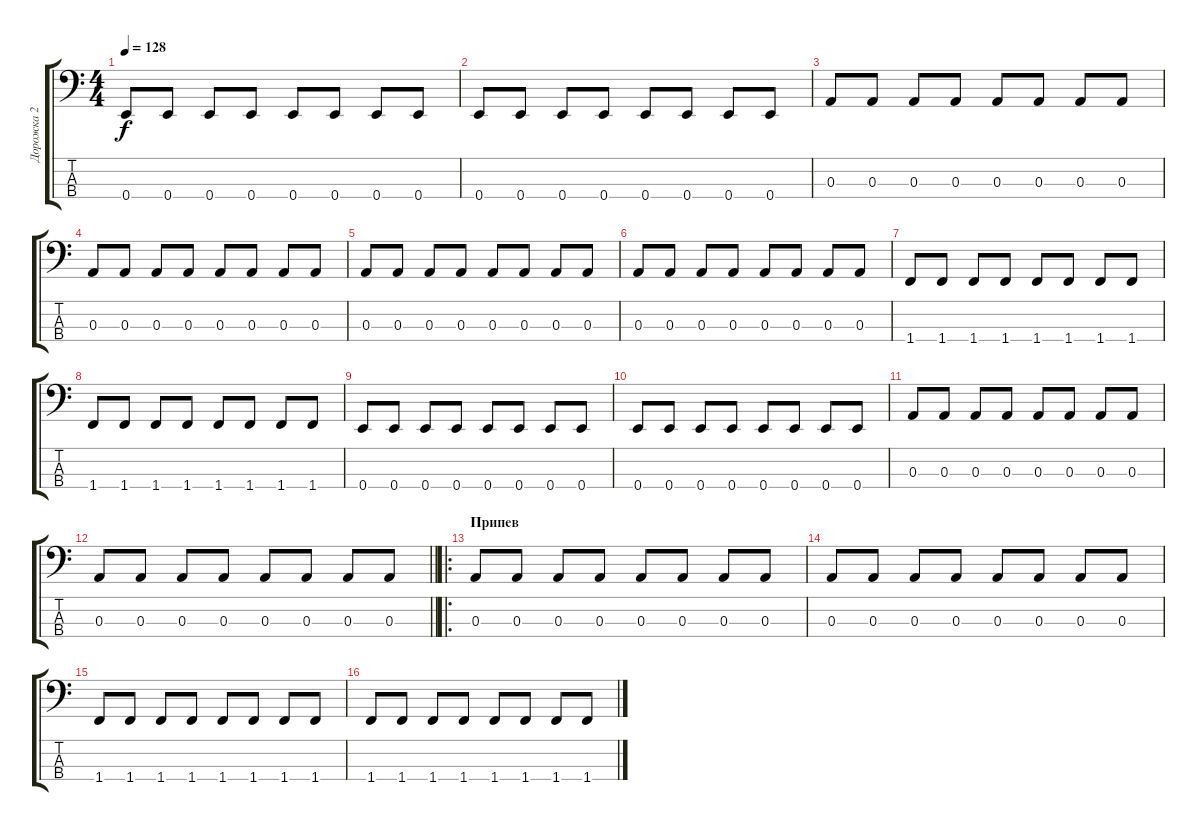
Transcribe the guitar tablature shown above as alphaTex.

\track ("Дорожка 2" "Дорожка 2") {instrument electricbasspick}
\staff {score tabs}
\tuning (G2 D2 A1 E1) {hide}
\ts (4 4)
\tempo 128
\clef f4
\ks c
0.4.8{dy f} 0.4.8 0.4.8 0.4.8 0.4.8 0.4.8 0.4.8 0.4.8 |
0.4.8 0.4.8 0.4.8 0.4.8 0.4.8 0.4.8 0.4.8 0.4.8 |
0.3.8 0.3.8 0.3.8 0.3.8 0.3.8 0.3.8 0.3.8 0.3.8 |
0.3.8 0.3.8 0.3.8 0.3.8 0.3.8 0.3.8 0.3.8 0.3.8 |
0.3.8 0.3.8 0.3.8 0.3.8 0.3.8 0.3.8 0.3.8 0.3.8 |
0.3.8 0.3.8 0.3.8 0.3.8 0.3.8 0.3.8 0.3.8 0.3.8 |
1.4.8 1.4.8 1.4.8 1.4.8 1.4.8 1.4.8 1.4.8 1.4.8 |
1.4.8 1.4.8 1.4.8 1.4.8 1.4.8 1.4.8 1.4.8 1.4.8 |
0.4.8 0.4.8 0.4.8 0.4.8 0.4.8 0.4.8 0.4.8 0.4.8 |
0.4.8 0.4.8 0.4.8 0.4.8 0.4.8 0.4.8 0.4.8 0.4.8 |
0.3.8 0.3.8 0.3.8 0.3.8 0.3.8 0.3.8 0.3.8 0.3.8 |
\barLineRight lightlight
0.3.8 0.3.8 0.3.8 0.3.8 0.3.8 0.3.8 0.3.8 0.3.8 |
\ro
\section ("" "Припев")
0.3.8 0.3.8 0.3.8 0.3.8 0.3.8 0.3.8 0.3.8 0.3.8 |
0.3.8 0.3.8 0.3.8 0.3.8 0.3.8 0.3.8 0.3.8 0.3.8 |
1.4.8 1.4.8 1.4.8 1.4.8 1.4.8 1.4.8 1.4.8 1.4.8 |
1.4.8 1.4.8 1.4.8 1.4.8 1.4.8 1.4.8 1.4.8 1.4.8
